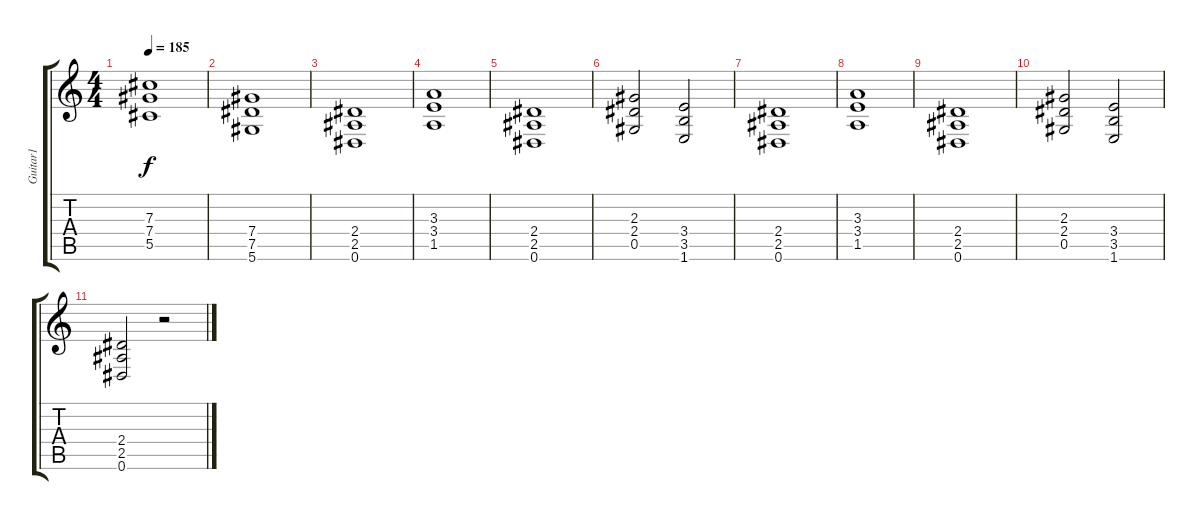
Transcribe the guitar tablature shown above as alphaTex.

\track ("Guitar1" "Guitar1") {instrument distortionguitar}
\staff {score tabs}
\tuning (Eb4 Bb3 Gb3 Db3 Ab2 Eb2) {hide}
\ts (4 4)
\tempo 185
\clef g2
\ks c
(7.3 7.4 5.5).1{dy f} |
(7.4 7.5 5.6).1 |
(2.4 2.5 0.6).1 |
(3.3 3.4 1.5).1 |
(2.4 2.5 0.6).1 |
(2.3 2.4 0.5).2 (3.4 3.5 1.6).2 |
(2.4 2.5 0.6).1 |
(3.3 3.4 1.5).1 |
(2.4 2.5 0.6).1 |
(2.3 2.4 0.5).2 (3.4 3.5 1.6).2 |
(2.4 2.5 0.6).2 r.2
